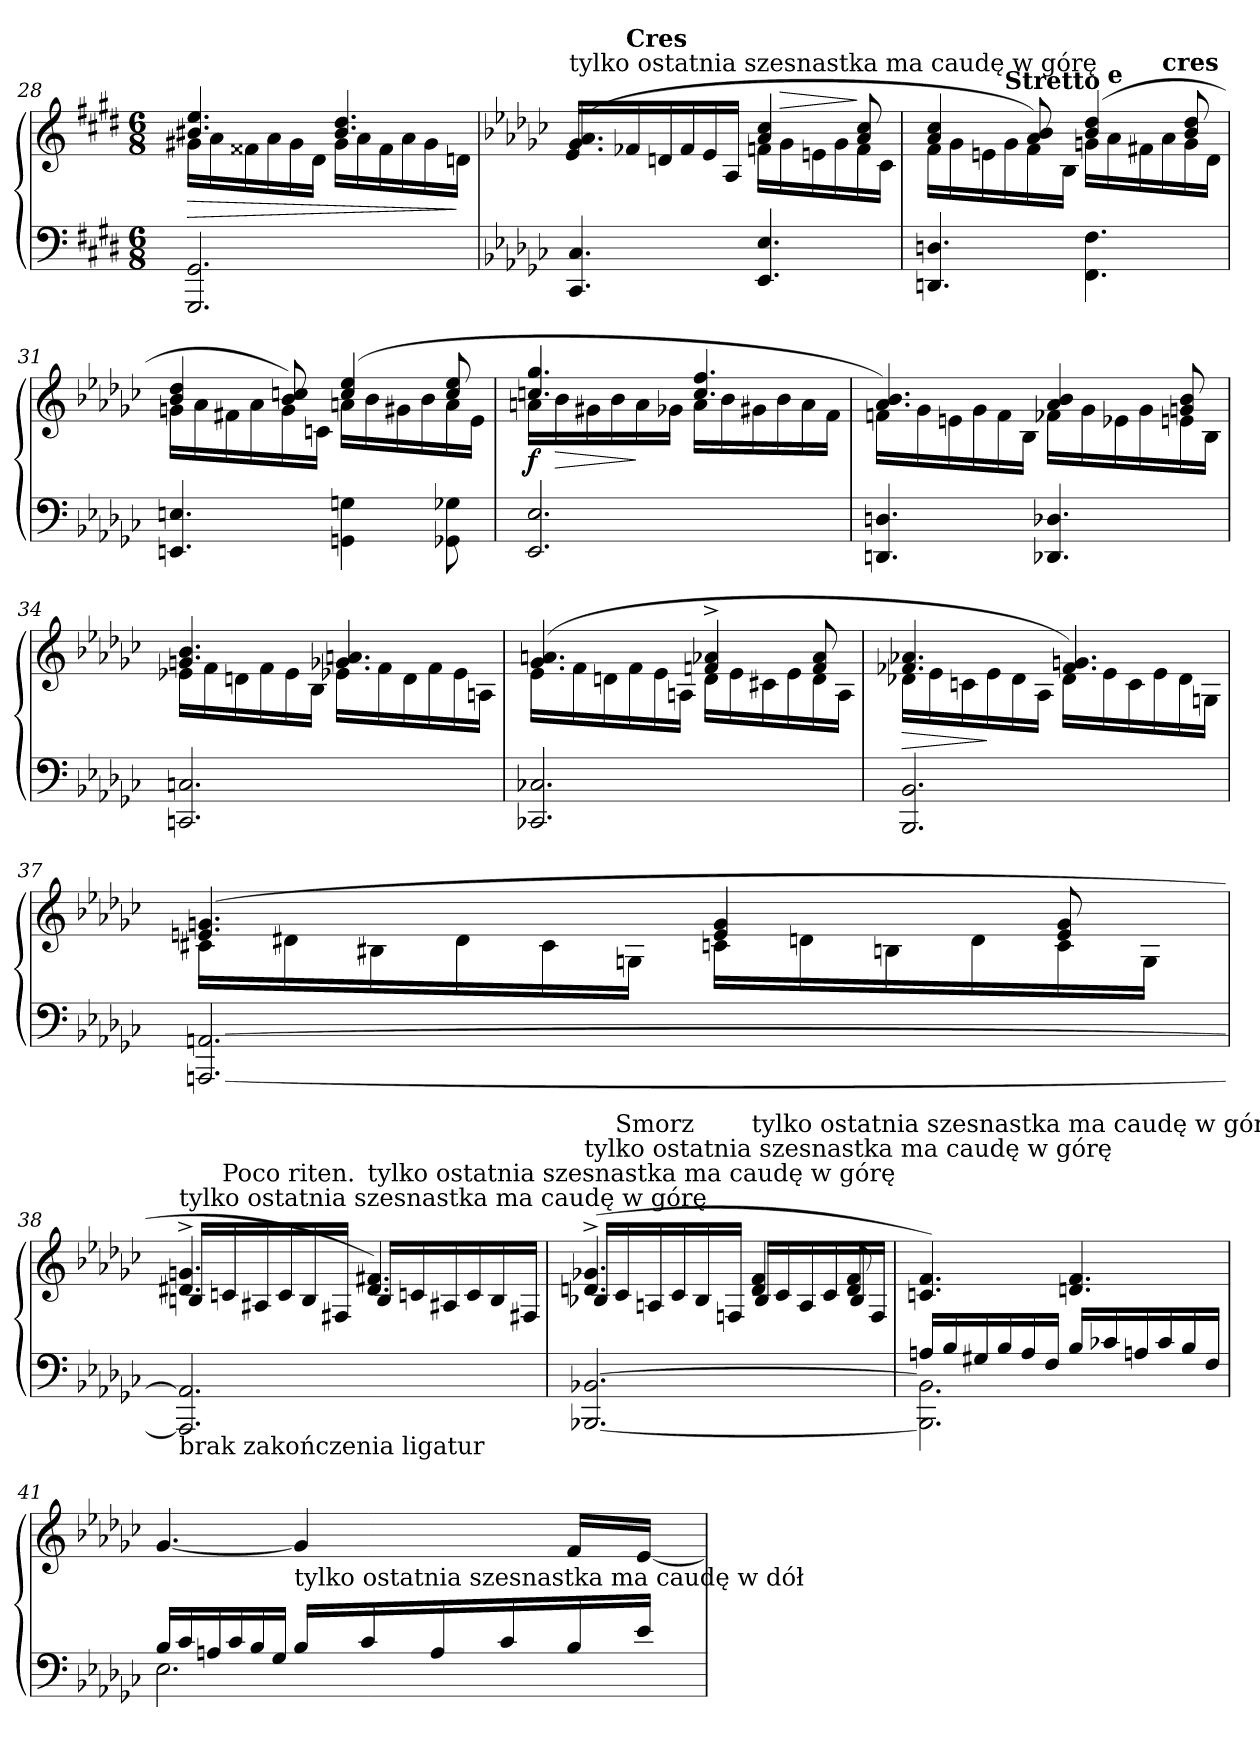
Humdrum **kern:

**kern	**kern	**dynam
*part1	*part1	*part1
*staff2	*staff1	*staff1/2
*clefF4	*clefG2	*
*k[f#c#g#d#]	*k[f#c#g#d#]	*
*M6/8	*M6/8	*
=28	=28	=28
*	*^	*
2.GGG# 2.GG#	4.b#X 4.ee	16g#XLL	>
.	.	16a	.
.	.	16f##X	.
.	.	16a	.
.	.	16g#	.
.	.	16d#JJ	.
.	4.b# 4.dd#	16g#LL	.
.	.	16a	.
.	.	16f##	.
.	.	16a	.
.	.	16g#	.
.	.	16dnJJ	]
=29	=29	=29	=29
*k[b-e-a-d-g-c-]	*k[b-e-a-d-g-c-]	*	*
!	!LO:TX:a:t=tylko ostatnia szesnastka ma caudę w górę	!	!
4.CC- 4.C-	(>4.g- 4.a-	16e-\LL	.
!	!	!LO:TX:a:B:t=Cres	!
.	.	16f-X	.
.	.	16dn	.
.	.	16f-	.
.	.	16e-	.
.	.	16A-/JJ	.
4.EE- 4.E-	4a- 4cc-	16fnLL	.
!	!	!	!LO:HP:a
.	.	16g-	>
.	.	16en	.
.	.	16g-	.
.	8a- 8cc-	16f	]
.	.	16c-JJ	.
=30	=30	=30	=30
4.DDn 4.Dn	4a- 4cc-	16fLL	.
.	.	16g-	.
.	.	16en	.
!	!	!LO:TX:a:B:t=Stretto	!
.	.	16g-	.
.	8a- 8b-)	16f	.
.	.	16B-JJ	.
4.FF\ 4.F\	(>4b- 4dd-	16gnLL	.
!	!	!LO:TX:a:B:t=e	!
.	.	16a-	.
.	.	16f#X	.
!	!	!LO:TX:a:B:t=cres	!
.	.	16a-	.
.	8b- 8dd-	16g	.
.	.	16d-JJ	.
=31	=31	=31	=31
4.EEn 4.En	4b- 4dd-	16gnLL	.
.	.	16a-	.
.	.	16f#X	.
.	.	16a-	.
.	8b- 8ccn)	16g	.
.	.	16cnJJ	.
4GGn\ 4Gn\	(>4cc 4ee-	16anLL	.
.	.	16b-	.
.	.	16g#X	.
.	.	16b-	.
8GG-X\ 8G-X\	8cc 8ee-	16a	.
.	.	16e-JJ	.
=32	=32	=32	=32
2.EE- 2.E-	4.ccn 4.gg-	16anLL	f
.	.	16b-	>
.	.	16g#X	.
.	.	16b-	.
.	.	16a	]
.	.	16g-XJJ	.
.	4.cc 4.ff	16aLL	.
.	.	16b-	.
.	.	16g#X	.
.	.	16b-	.
.	.	16a	.
.	.	16fJJ	.
=33	=33	=33	=33
4.DDn 4.Dn	4.a- 4.b-)	16fnLL	.
.	.	16g-	.
.	.	16en	.
.	.	16g-	.
.	.	16f	.
.	.	16B-JJ	.
4.DD-X 4.D-X	4a- 4b-	16f-XLL	.
.	.	16g-	.
.	.	16e-X	.
.	.	16g-	.
.	8gn 8b-	16en	.
.	.	16B-JJ	.
=34	=34	=34	=34
2.CCn 2.Cn	4.gn 4.b-	16e-XLL	.
.	.	16f	.
.	.	16dn	.
.	.	16f	.
.	.	16e-	.
.	.	16B-JJ	.
.	4.g-X 4.an	16e-XLL	.
.	.	16f	.
.	.	16d	.
.	.	16f	.
.	.	16e-	.
.	.	16AnJJ	.
=35	=35	=35	=35
2.CC-X 2.C-X	(>4.g- 4.an	16e-LL	.
.	.	16f	.
.	.	16dn	.
.	.	16f	.
.	.	16e-	.
.	.	16AnJJ	.
.	4fn^ 4a-X^	16dLL	.
.	.	16e-	.
.	.	16c#X	.
.	.	16e-	.
.	8f 8a-	16d	.
.	.	16AJJ	.
=36	=36	=36	=36
2.BBB- 2.BB-	4.f-X 4.a-X	16d-XLL	>
.	.	16e-	.
.	.	16cn	.
.	.	16e-	]
.	.	16d-	.
.	.	16A-JJ	.
.	4.f- 4.gn)	16d-LL	.
.	.	16e-	.
.	.	16c	.
.	.	16e-	.
.	.	16d-	.
.	.	16GnJJ	.
=37	=37	=37	=37
[2.AAAn [2.AAn	(>4.en 4.gn	16c#XLL	.
.	.	16d#X	.
.	.	16B#X	.
.	.	16d#	.
.	.	16c#	.
.	.	16GnJJ	.
.	4e 4g	16cnLL	.
.	.	16dn	.
.	.	16Bn	.
.	.	16d	.
.	8e 8g	16c	.
.	.	16GJJ	.
=38	=38	=38	=38
!	!LO:TX:a:t=tylko ostatnia szesnastka ma caudę w górę	!	!
!LO:TX:b:t=brak zakończenia ligatur	!	!	!
2.AAAn] 2.AAn]	4.d#X^ 4.gn^	16Bn\LL	.
!	!	!LO:TX:a:t=Poco riten.	!
.	.	16cn	.
.	.	16A#X	.
.	.	16c	.
.	.	16B	.
.	.	16F#X/JJ	.
!	!LO:TX:a:t=tylko ostatnia szesnastka ma caudę w górę	!	!
.	4.d# 4.f#X)	16B\LL	.
.	.	16cn	.
.	.	16A#X	.
.	.	16c	.
.	.	16B	.
.	.	16F#X/JJ	.
=39	=39	=39	=39
!	!LO:TX:a:t=tylko ostatnia szesnastka ma caudę w górę	!	!
[2.BBB-X [2.BB-X	(>4.dn^ 4.g-X^	16B-X\LL	.
!	!	!LO:TX:a:t=Smorz	!
.	.	16c-	.
.	.	16An	.
.	.	16c-	.
.	.	16B-	.
.	.	16Fn/JJ	.
!	!LO:TX:a:t=tylko ostatnia szesnastka ma caudę w górę	!	!
.	4d 4f	16B-\LL	.
.	.	16c-	.
.	.	16A	.
.	.	16c-	.
.	8d 8f	16B-	.
.	.	16F/JJ	.
*	*v	*v	*
=40	=40	=40
*^	*	*
16AnLL	2.BBB-] 2.BB-]	4.cn 4.f)	.
16B-	.	.	.
16G#X	.	.	.
16B-	.	.	.
16A	.	.	.
16FJJ	.	.	.
16B-LL	.	4.dn 4.f	.
16c-X	.	.	.
16An	.	.	.
16c-	.	.	.
16B-	.	.	.
16FJJ	.	.	.
=41	=41	=41	=41
16B-LL	2.E-	[4.g-	.
16c-	.	.	.
16An	.	.	.
16c-	.	.	.
16B-	.	.	.
16G-JJ	.	.	.
!LO:TX:a:t=tylko ostatnia szesnastka ma caudę w dół	!	!	!
16B-/LL	.	4g-]	.
16c-	.	.	.
16A	.	.	.
16c-	.	.	.
16B-	.	16fLL	.
16e-\JJ	.	[16e-JJ	.
*v	*v	*	*
=	=	=
*-	*-	*-
